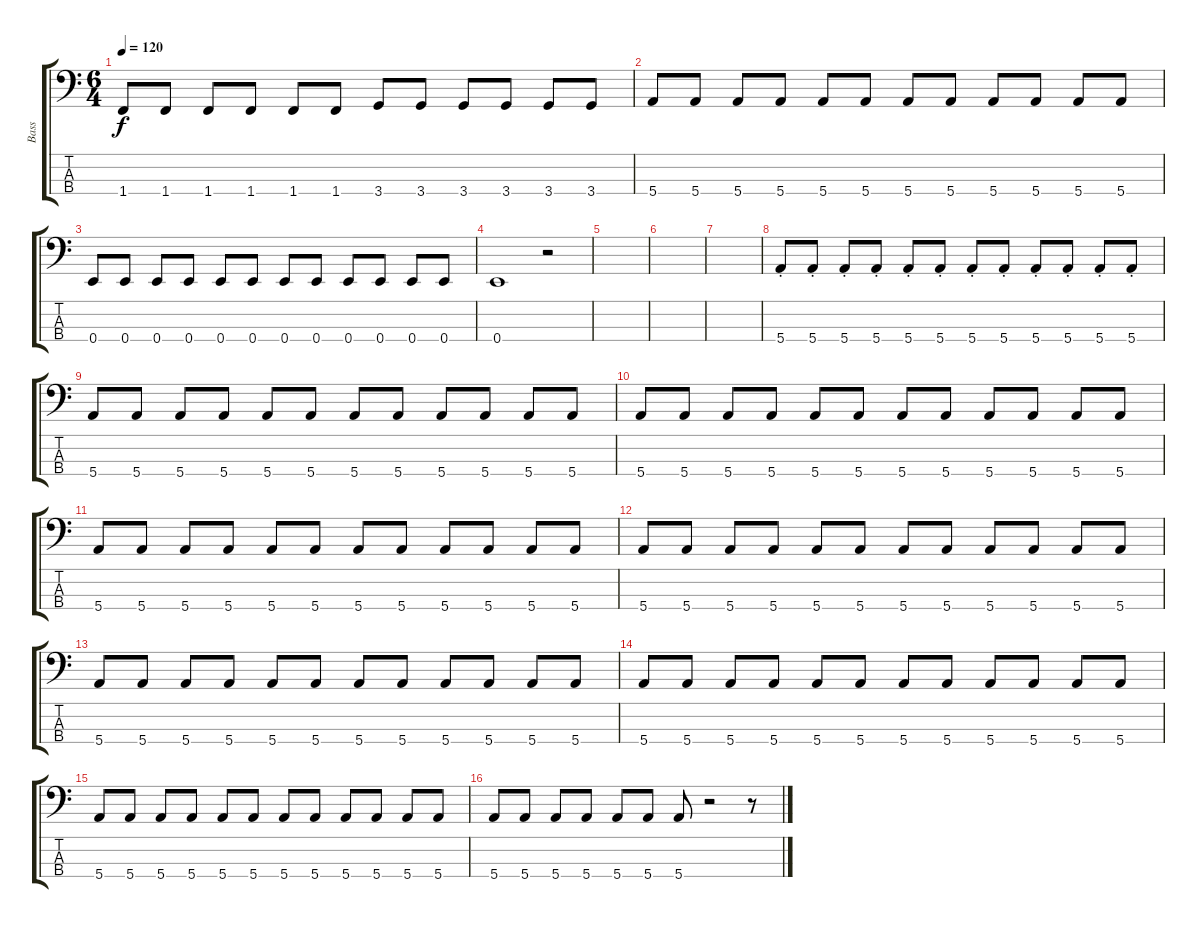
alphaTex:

\track ("Bass" "Bass") {instrument electricbassfinger}
\staff {score tabs}
\tuning (G2 D2 A1 E1) {hide}
\ts (6 4)
\tempo 120
\clef f4
\ks c
1.4.8{dy f} 1.4.8 1.4.8 1.4.8 1.4.8 1.4.8 3.4.8 3.4.8 3.4.8 3.4.8 3.4.8 3.4.8 |
5.4.8 5.4.8 5.4.8 5.4.8 5.4.8 5.4.8 5.4.8 5.4.8 5.4.8 5.4.8 5.4.8 5.4.8 |
0.4.8 0.4.8 0.4.8 0.4.8 0.4.8 0.4.8 0.4.8 0.4.8 0.4.8 0.4.8 0.4.8 0.4.8 |
0.4.1 r.2 |
|
|
|
5.4{st}.8 5.4{st}.8 5.4{st}.8 5.4{st}.8 5.4{st}.8 5.4{st}.8 5.4{st}.8 5.4{st}.8 5.4{st}.8 5.4{st}.8 5.4{st}.8 5.4{st}.8 |
5.4.8 5.4.8 5.4.8 5.4.8 5.4.8 5.4.8 5.4.8 5.4.8 5.4.8 5.4.8 5.4.8 5.4.8 |
5.4.8 5.4.8 5.4.8 5.4.8 5.4.8 5.4.8 5.4.8 5.4.8 5.4.8 5.4.8 5.4.8 5.4.8 |
5.4.8 5.4.8 5.4.8 5.4.8 5.4.8 5.4.8 5.4.8 5.4.8 5.4.8 5.4.8 5.4.8 5.4.8 |
5.4.8 5.4.8 5.4.8 5.4.8 5.4.8 5.4.8 5.4.8 5.4.8 5.4.8 5.4.8 5.4.8 5.4.8 |
5.4.8 5.4.8 5.4.8 5.4.8 5.4.8 5.4.8 5.4.8 5.4.8 5.4.8 5.4.8 5.4.8 5.4.8 |
5.4.8 5.4.8 5.4.8 5.4.8 5.4.8 5.4.8 5.4.8 5.4.8 5.4.8 5.4.8 5.4.8 5.4.8 |
5.4.8 5.4.8 5.4.8 5.4.8 5.4.8 5.4.8 5.4.8 5.4.8 5.4.8 5.4.8 5.4.8 5.4.8 |
5.4.8 5.4.8 5.4.8 5.4.8 5.4.8 5.4.8 5.4.8 r.2 r.8
